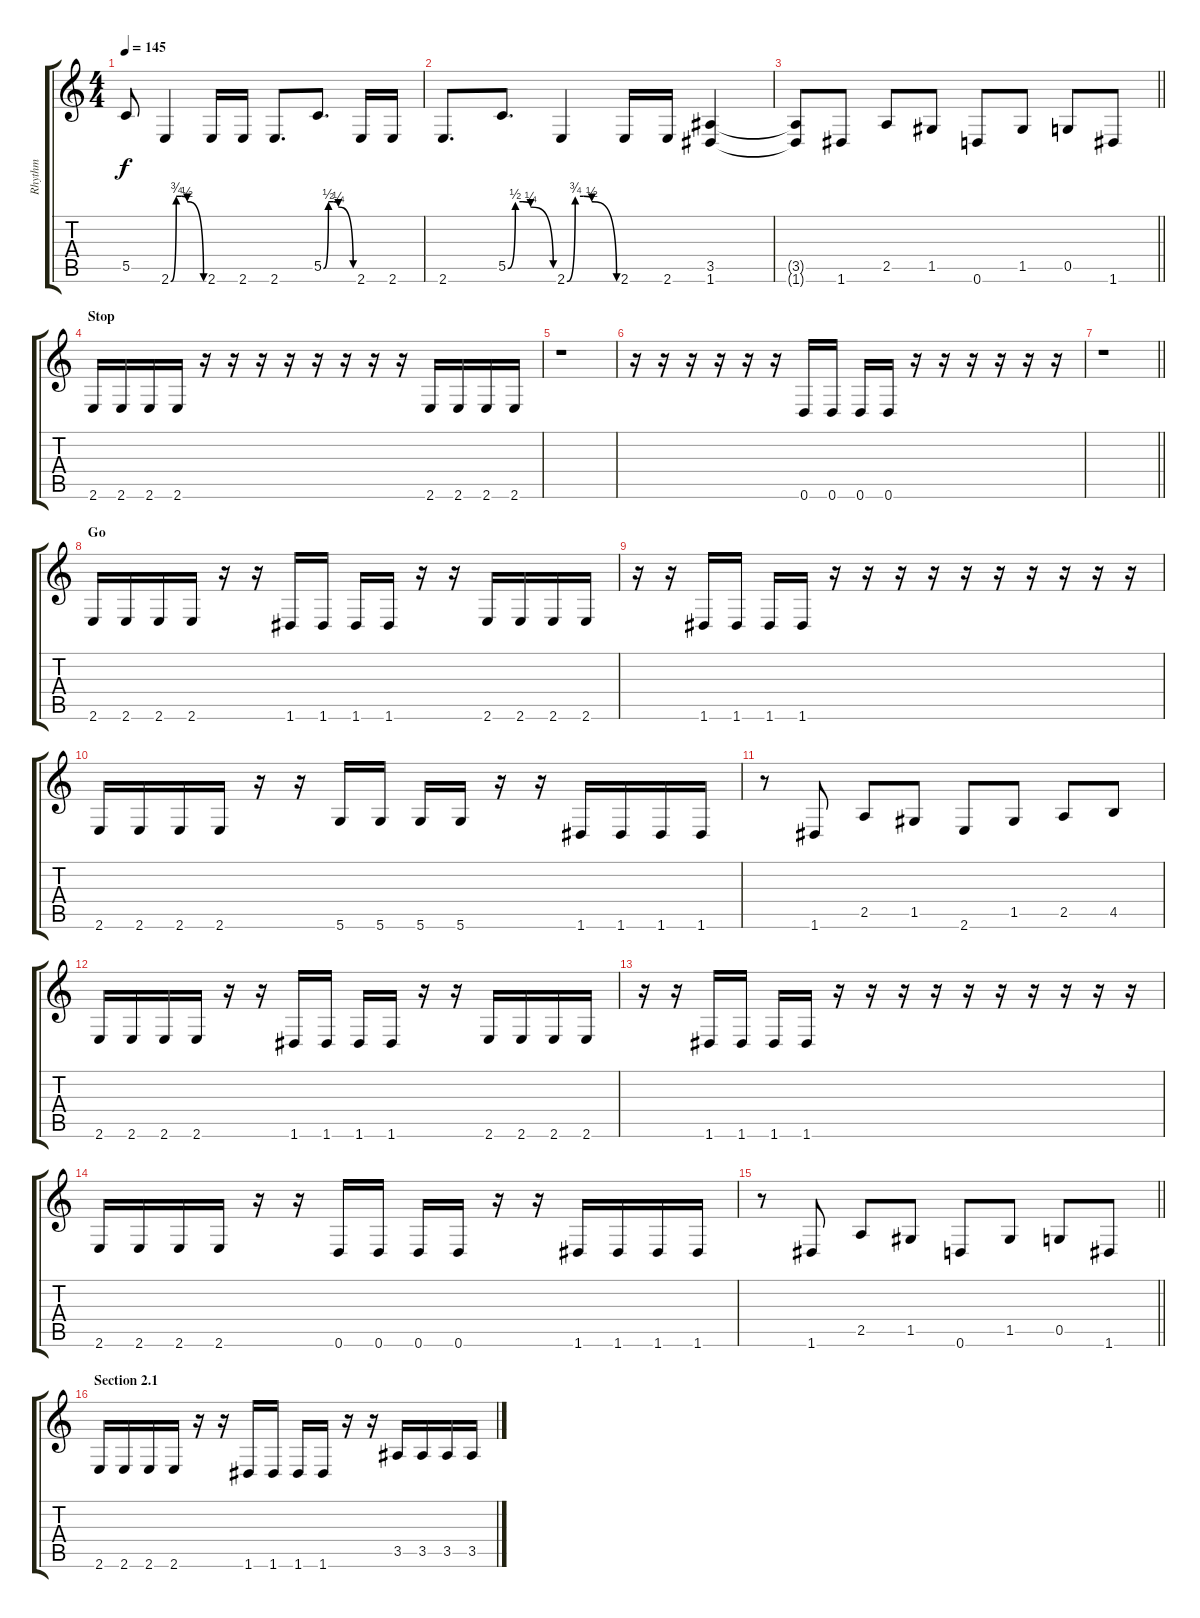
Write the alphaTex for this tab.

\track ("Rhythm" "Rhythm") {instrument distortionguitar}
\staff {score tabs}
\tuning (D4 A3 F3 C3 G2 D2) {hide}
\ts (4 4)
\tempo 145
\clef g2
\ks c
5.5{t}.8{dy f} 2.6{be (custom 0 0 10 3 20 3 30 2 60 0)}.4 2.6.16 2.6.16 2.6.8{d} 5.5{be (custom 0 0 10 2 20 2 30 1 60 0)}.8{d} 2.6.16 2.6.16 |
2.6.8{d} 5.5{be (custom 0 0 10 2 20 2 30 1 60 0)}.8{d} 2.6{be (custom 0 0 10 3 20 3 30 2 60 0)}.4 2.6.16 2.6.16 (3.5 1.6).4 |
\barLineRight lightlight
(3.5{t} 1.6{t}).8 1.6.8 2.5.8 1.5.8 0.6.8 1.5.8 0.5.8 1.6.8 |
\section ("" "Stop")
2.6.16 2.6.16 2.6.16 2.6.16 r.16 r.16 r.16 r.16 r.16 r.16 r.16 r.16 2.6.16 2.6.16 2.6.16 2.6.16 |
r.1 |
r.16 r.16 r.16 r.16 r.16 r.16 0.6.16 0.6.16 0.6.16 0.6.16 r.16 r.16 r.16 r.16 r.16 r.16 |
\barLineRight lightlight
r.1 |
\section ("" "Go")
2.6.16 2.6.16 2.6.16 2.6.16 r.16 r.16 1.6.16 1.6.16 1.6.16 1.6.16 r.16 r.16 2.6.16 2.6.16 2.6.16 2.6.16 |
r.16 r.16 1.6.16 1.6.16 1.6.16 1.6.16 r.16 r.16 r.16 r.16 r.16 r.16 r.16 r.16 r.16 r.16 |
2.6.16 2.6.16 2.6.16 2.6.16 r.16 r.16 5.6.16 5.6.16 5.6.16 5.6.16 r.16 r.16 1.6.16 1.6.16 1.6.16 1.6.16 |
r.8 1.6.8 2.5.8 1.5.8 2.6.8 1.5.8 2.5.8 4.5.8 |
2.6.16 2.6.16 2.6.16 2.6.16 r.16 r.16 1.6.16 1.6.16 1.6.16 1.6.16 r.16 r.16 2.6.16 2.6.16 2.6.16 2.6.16 |
r.16 r.16 1.6.16 1.6.16 1.6.16 1.6.16 r.16 r.16 r.16 r.16 r.16 r.16 r.16 r.16 r.16 r.16 |
2.6.16 2.6.16 2.6.16 2.6.16 r.16 r.16 0.6.16 0.6.16 0.6.16 0.6.16 r.16 r.16 1.6.16 1.6.16 1.6.16 1.6.16 |
\barLineRight lightlight
r.8 1.6.8 2.5.8 1.5.8 0.6.8 1.5.8 0.5.8 1.6.8 |
\section ("" "Section 2.1")
2.6.16 2.6.16 2.6.16 2.6.16 r.16 r.16 1.6.16 1.6.16 1.6.16 1.6.16 r.16 r.16 3.5.16 3.5.16 3.5.16 3.5.16
